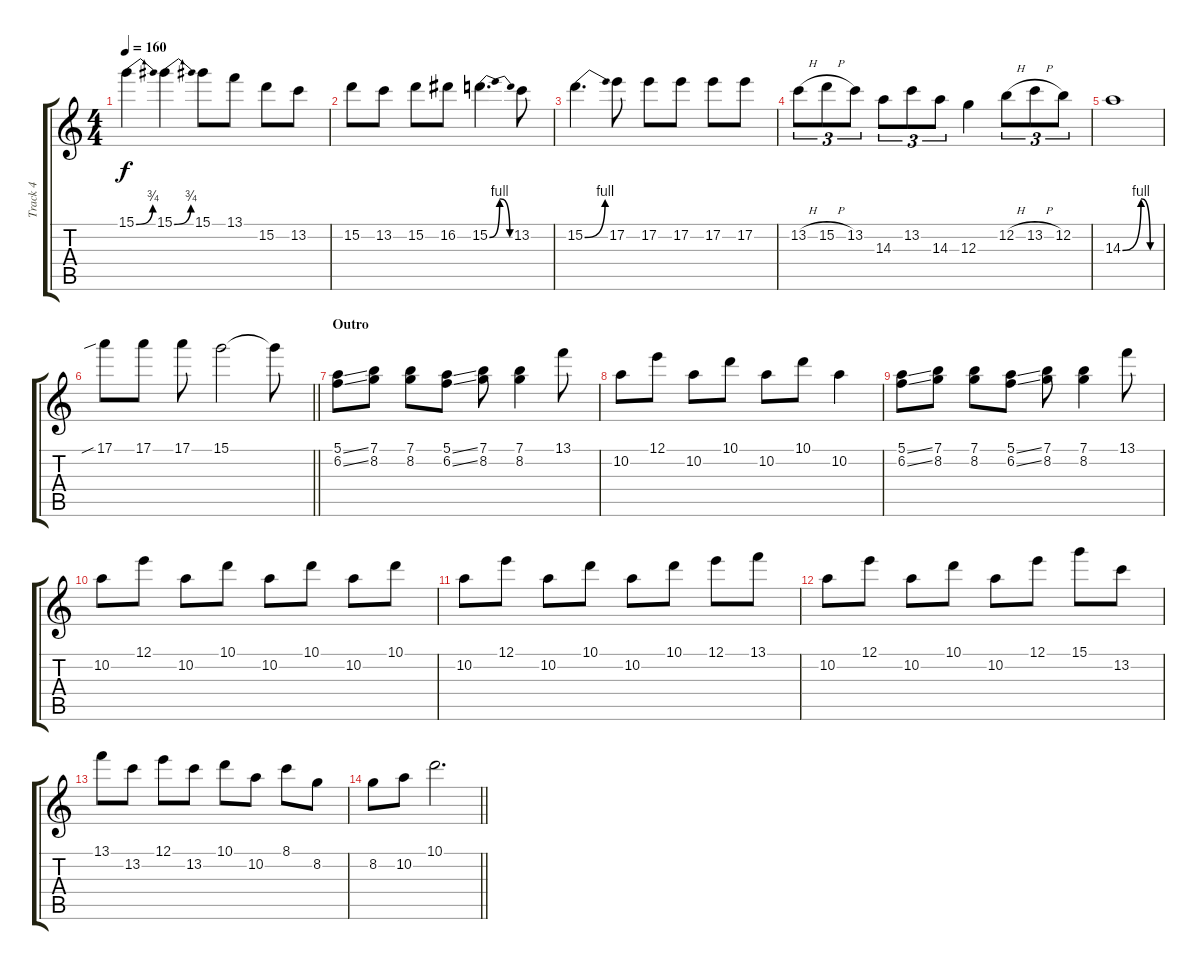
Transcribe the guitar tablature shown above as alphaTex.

\track ("Track 4" "Track 4") {instrument overdrivenguitar}
\staff {score tabs}
\tuning (E4 B3 G3 D3 A2 E2) {hide}
\ts (4 4)
\tempo 160
\clef g2
\ks c
15.1{be (bend 0 0 60 3)}.4{dy f} 15.1{be (bend 0 0 60 3)}.4 15.1.8 13.1.8 15.2.8 13.2.8 |
15.2.8 13.2.8 15.2.8 16.2.8 15.2{be (bendrelease 0 0 30 4 30 4 60 0)}.4{d} 13.2.8 |
15.2{be (bend 0 0 60 4)}.4{d} 17.2.8 17.2.8 17.2.8 17.2.8 17.2.8 |
13.2{h}.8{tu (3 2)} 15.2{h}.8{tu (3 2)} 13.2.8{tu (3 2)} 14.3.8{tu (3 2)} 13.2.8{tu (3 2)} 14.3.8{tu (3 2)} 12.3.4 12.2{h}.8{tu (3 2)} 13.2{h}.8{tu (3 2)} 12.2.8{tu (3 2)} |
14.3{be (custom 0 0 30 4 45 0 60 0)}.1 |
\barLineRight lightlight
17.1{sib}.8 17.1.8 17.1.8 15.1.2 15.1{t}.8 |
\section ("" "Outro")
(5.1{ss} 6.2{ss}).8 (7.1 8.2).8 (7.1 8.2).8 (5.1{ss} 6.2{ss}).8 (7.1 8.2).8 (7.1 8.2).4 13.1.8 |
10.2.8 12.1.8 10.2.8 10.1.8 10.2.8 10.1.8 10.2.4 |
(5.1{ss} 6.2{ss}).8 (7.1 8.2).8 (7.1 8.2).8 (5.1{ss} 6.2{ss}).8 (7.1 8.2).8 (7.1 8.2).4 13.1.8 |
10.2.8 12.1.8 10.2.8 10.1.8 10.2.8 10.1.8 10.2.8 10.1.8 |
10.2.8 12.1.8 10.2.8 10.1.8 10.2.8 10.1.8 12.1.8 13.1.8 |
10.2.8 12.1.8 10.2.8 10.1.8 10.2.8 12.1.8 15.1.8 13.2.8 |
13.1.8 13.2.8 12.1.8 13.2.8 10.1.8 10.2.8 8.1.8 8.2.8 |
\barLineRight lightlight
8.2.8 10.2.8 10.1.2{d}
